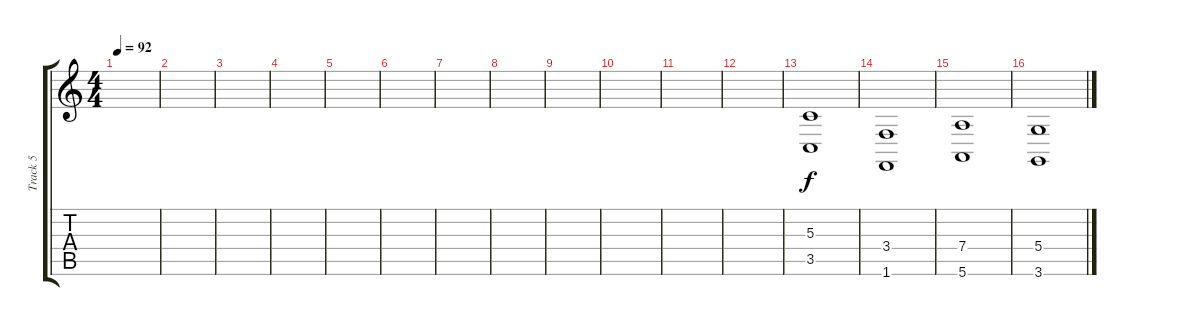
\track ("Track 5" "Track 5") {instrument acousticgrandpiano}
\staff {score tabs}
\tuning (E4 B3 G3 D3 A2 E2) {hide}
\ts (4 4)
\tempo 92
\clef g2
\ks c
|
|
|
|
|
|
|
|
|
|
|
|
(5.3 3.5).1 |
(3.4 1.6).1 |
(7.4 5.6).1 |
(5.4 3.6).1
